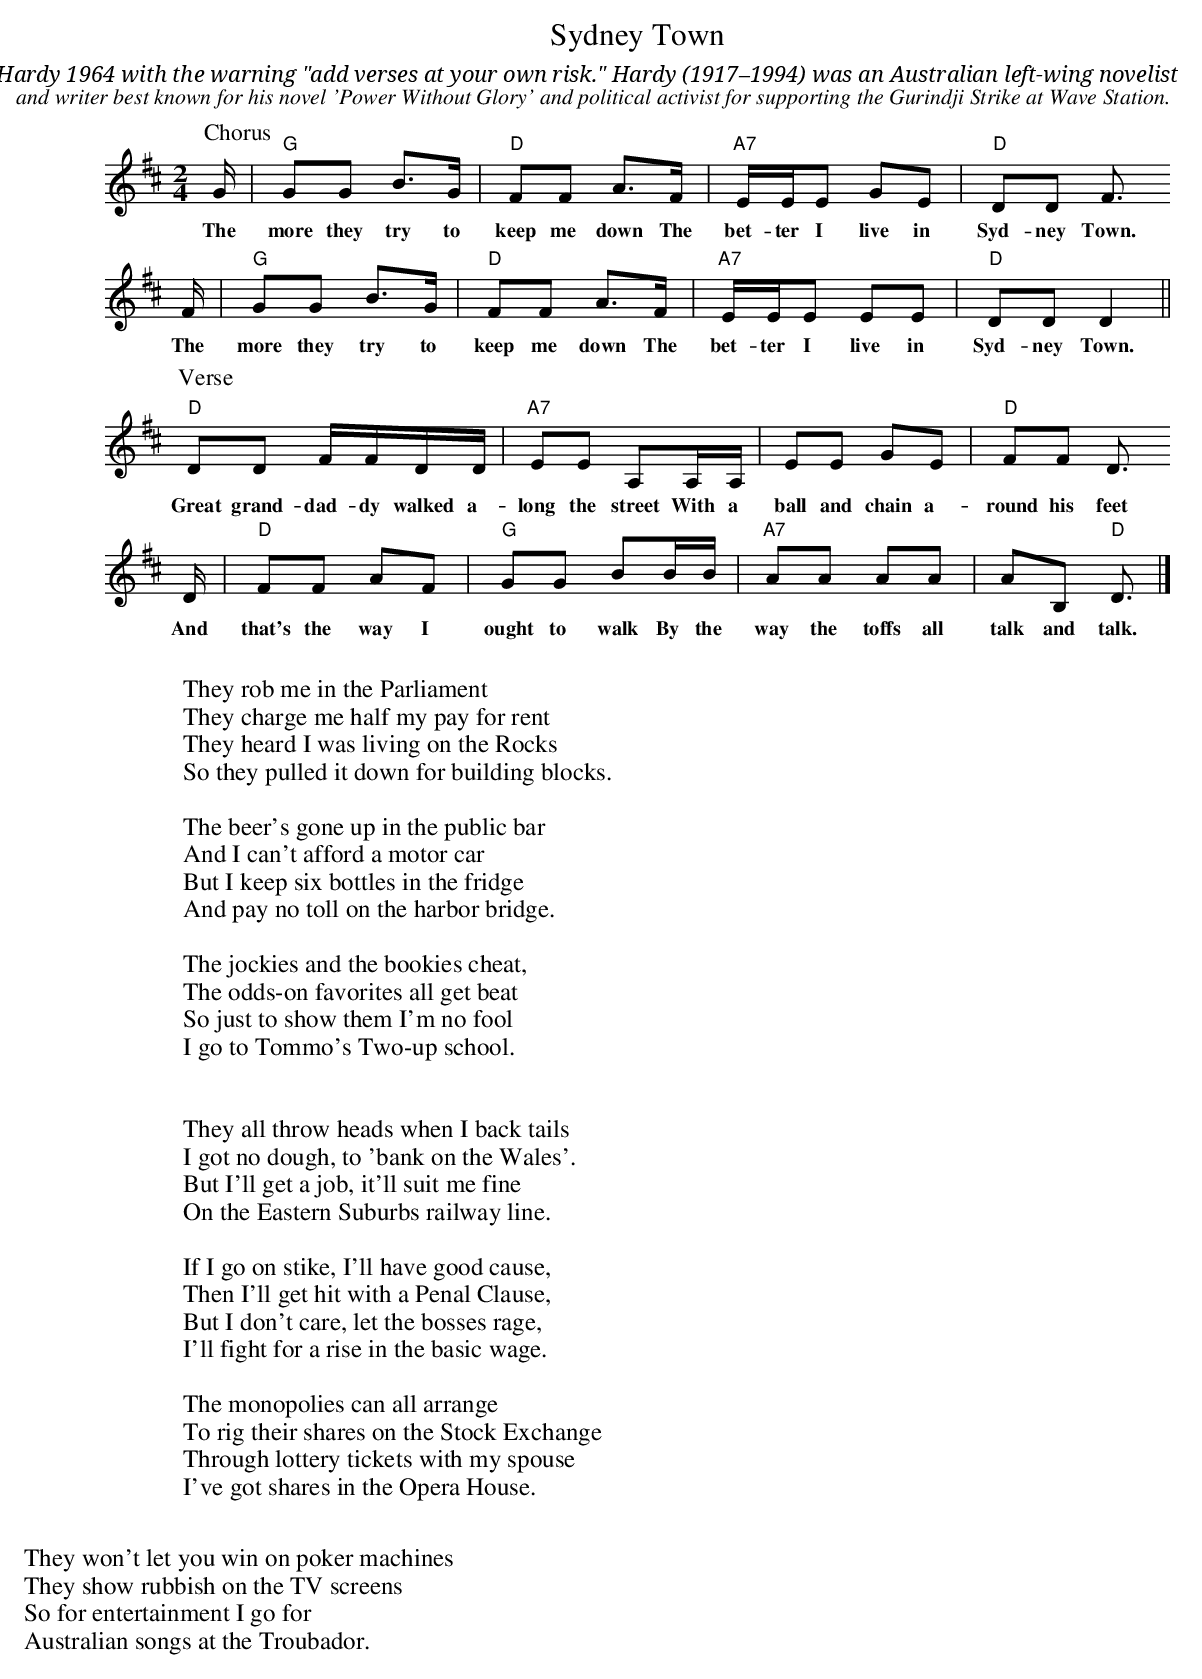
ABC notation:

X:1
T:Sydney Town
C:by Frank Hardy 1964 with the warning "add verses at your own risk." Hardy (1917–1994) was an Australian left-wing novelist
C:and writer best known for his novel 'Power Without Glory' and political activist for supporting the Gurindji Strike at Wave Station.
M:2/4
L:1/8
K:D
P:Chorus
G/|"G"GG B>G|"D"FF A>F|"A7"E/E/E GE|"D"DD F>
w:The more they try to keep me down The bet-ter I live in Syd-ney Town.
F|"G"GG B>G|"D"FF A>F|"A7"E/E/E EE|"D"DD D2||
w:The more they try to keep me down The bet-ter I live in Syd-ney Town.
P:Verse
"D"DD F/F/D/D/|"A7"EE A,A,/A,/|EE GE|"D"FF D>
w:Great grand-dad-dy walked a-long the street With a ball and chain a-round his feet
D|"D"FF AF|"G"GG BB/B/|"A7"AA AA|AB, "D"D3/2|]
w:And that's the way I ought to walk By the way the toffs all talk and talk.
W:
W:They rob me in the Parliament
W:They charge me half my pay for rent
W:They heard I was living on the Rocks
W:So they pulled it down for building blocks.
W:
W:The beer's gone up in the public bar
W:And I can't afford a motor car
W:But I keep six bottles in the fridge
W:And pay no toll on the harbor bridge.
W:
W:The jockies and the bookies cheat,
W:The odds-on favorites all get beat
W:So just to show them I'm no fool
W:I go to Tommo's Two-up school.
W:
W:
W:They all throw heads when I back tails
W:I got no dough, to 'bank on the Wales'.
W:But I'll get a job, it'll suit me fine
W:On the Eastern Suburbs railway line.
W:
W:If I go on stike, I'll have good cause,
W:Then I'll get hit with a Penal Clause,
W:But I don't care, let the bosses rage,
W:I'll fight for a rise in the basic wage.
W:
W:The monopolies can all arrange
W:To rig their shares on the Stock Exchange
W:Through lottery tickets with my spouse
W:I've got shares in the Opera House.
W:
W:They won't let you win on poker machines
W:They show rubbish on the TV screens
W:So for entertainment I go for
W:Australian songs at the Troubador.
